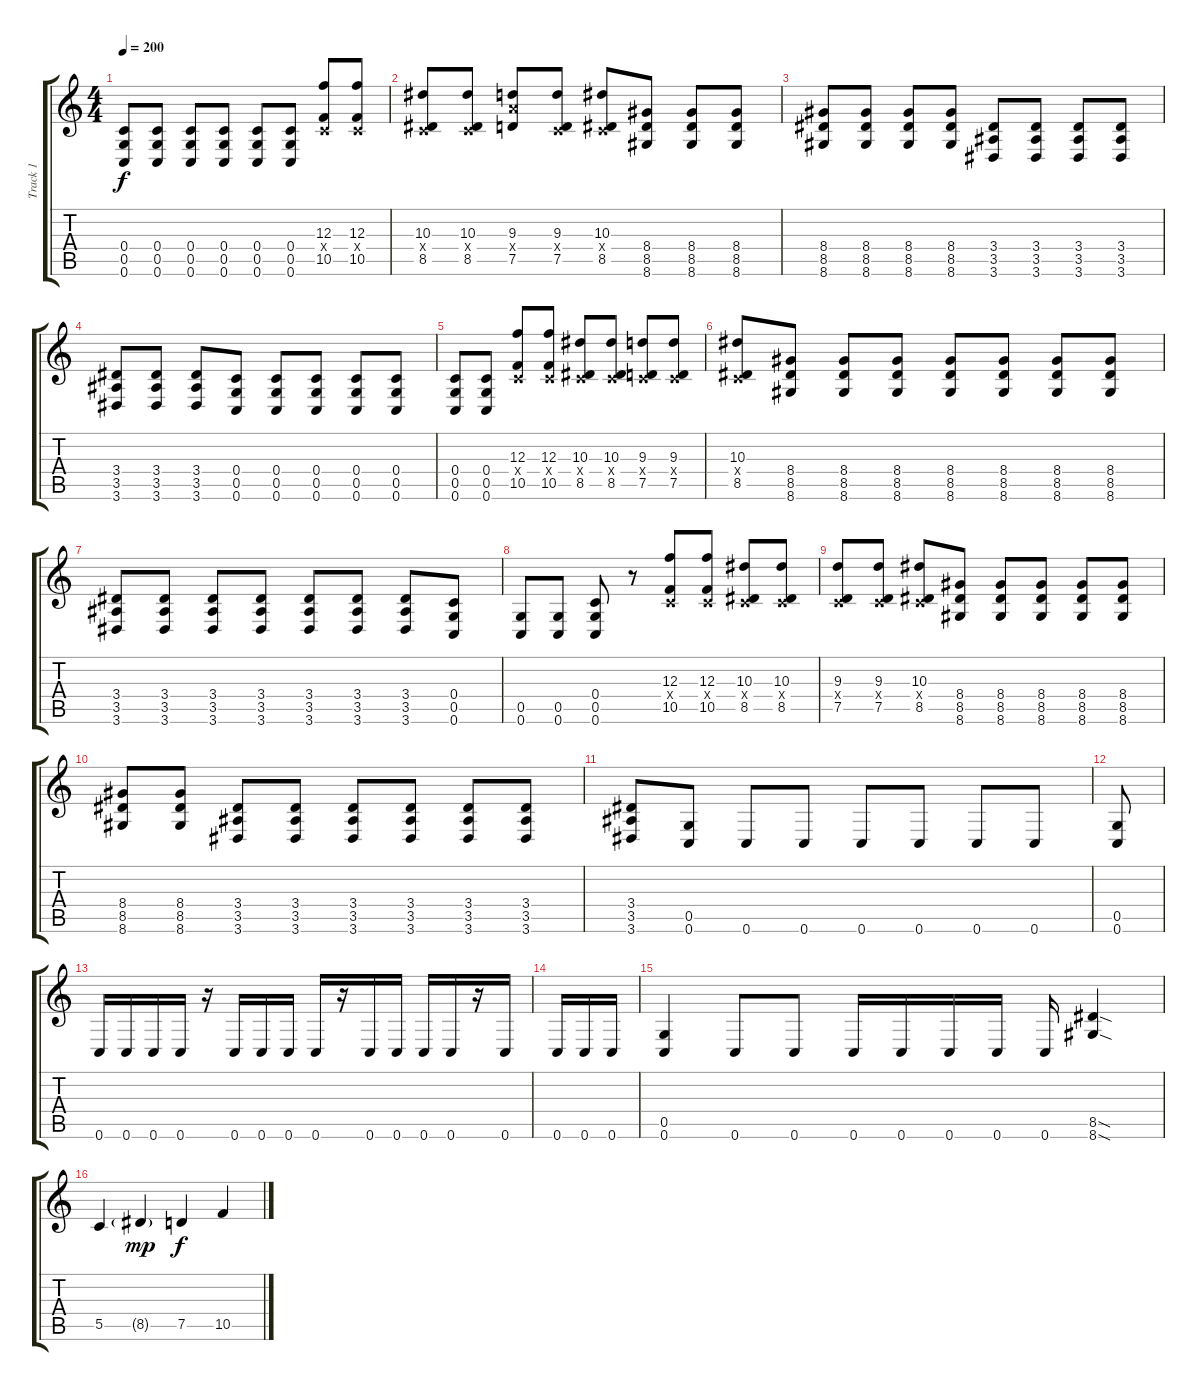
\track ("Track 1" "Track 1") {instrument overdrivenguitar}
\staff {score tabs}
\tuning (D4 A3 F3 C3 G2 C2) {hide}
\ts (4 4)
\tempo 200
\clef g2
\ks c
(0.4 0.5 0.6).8{dy f} (0.4 0.5 0.6).8 (0.4 0.5 0.6).8 (0.4 0.5 0.6).8 (0.4 0.5 0.6).8 (0.4 0.5 0.6).8 (12.3 0.4{x} 10.5).8 (12.3 0.4{x} 10.5).8 |
(10.3 0.4{x} 8.5).8 (10.3 0.4{x} 8.5).8 (9.3 9.4{x} 7.5).8 (9.3 0.4{x} 7.5).8 (10.3 0.4{x} 8.5).8 (8.4 8.5 8.6).8 (8.4 8.5 8.6).8 (8.4 8.5 8.6).8 |
(8.4 8.5 8.6).8 (8.4 8.5 8.6).8 (8.4 8.5 8.6).8 (8.4 8.5 8.6).8 (3.4 3.5 3.6).8 (3.4 3.5 3.6).8 (3.4 3.5 3.6).8 (3.4 3.5 3.6).8 |
(3.4 3.5 3.6).8 (3.4 3.5 3.6).8 (3.4 3.5 3.6).8 (0.4 0.5 0.6).8 (0.4 0.5 0.6).8 (0.4 0.5 0.6).8 (0.4 0.5 0.6).8 (0.4 0.5 0.6).8 |
(0.4 0.5 0.6).8 (0.4 0.5 0.6).8 (12.3 0.4{x} 10.5).8 (12.3 0.4{x} 10.5).8 (10.3 0.4{x} 8.5).8 (10.3 0.4{x} 8.5).8 (9.3 0.4{x} 7.5).8 (9.3 0.4{x} 7.5).8 |
(10.3 0.4{x} 8.5).8 (8.4 8.5 8.6).8 (8.4 8.5 8.6).8 (8.4 8.5 8.6).8 (8.4 8.5 8.6).8 (8.4 8.5 8.6).8 (8.4 8.5 8.6).8 (8.4 8.5 8.6).8 |
(3.4 3.5 3.6).8 (3.4 3.5 3.6).8 (3.4 3.5 3.6).8 (3.4 3.5 3.6).8 (3.4 3.5 3.6).8 (3.4 3.5 3.6).8 (3.4 3.5 3.6).8 (0.4 0.5 0.6).8 |
(0.5 0.6).8 (0.5 0.6).8 (0.4 0.5 0.6).8 r.8 (12.3 0.4{x} 10.5).8 (12.3 0.4{x} 10.5).8 (10.3 0.4{x} 8.5).8 (10.3 0.4{x} 8.5).8 |
(9.3 0.4{x} 7.5).8 (9.3 0.4{x} 7.5).8 (10.3 0.4{x} 8.5).8 (8.4 8.5 8.6).8 (8.4 8.5 8.6).8 (8.4 8.5 8.6).8 (8.4 8.5 8.6).8 (8.4 8.5 8.6).8 |
(8.4 8.5 8.6).8 (8.4 8.5 8.6).8 (3.4 3.5 3.6).8 (3.4 3.5 3.6).8 (3.4 3.5 3.6).8 (3.4 3.5 3.6).8 (3.4 3.5 3.6).8 (3.4 3.5 3.6).8 |
(3.4 3.5 3.6).8 (0.5 0.6).8 0.6.8 0.6.8 0.6.8 0.6.8 0.6.8 0.6.8 |
(0.5 0.6).8 |
0.6.16 0.6.16 0.6.16 0.6.16 r.16 0.6.16 0.6.16 0.6.16 0.6.16 r.16 0.6.16 0.6.16 0.6.16 0.6.16 r.16 0.6.16 |
0.6.16 0.6.16 0.6.16 |
(0.5 0.6).4 0.6.8 0.6.8 0.6.16 0.6.16 0.6.16 0.6.16 0.6.16 (8.5{sod} 8.6{sod}).4 |
5.5.4 8.5{g}.4{dy mp} 7.5.4{dy f} 10.5.4
